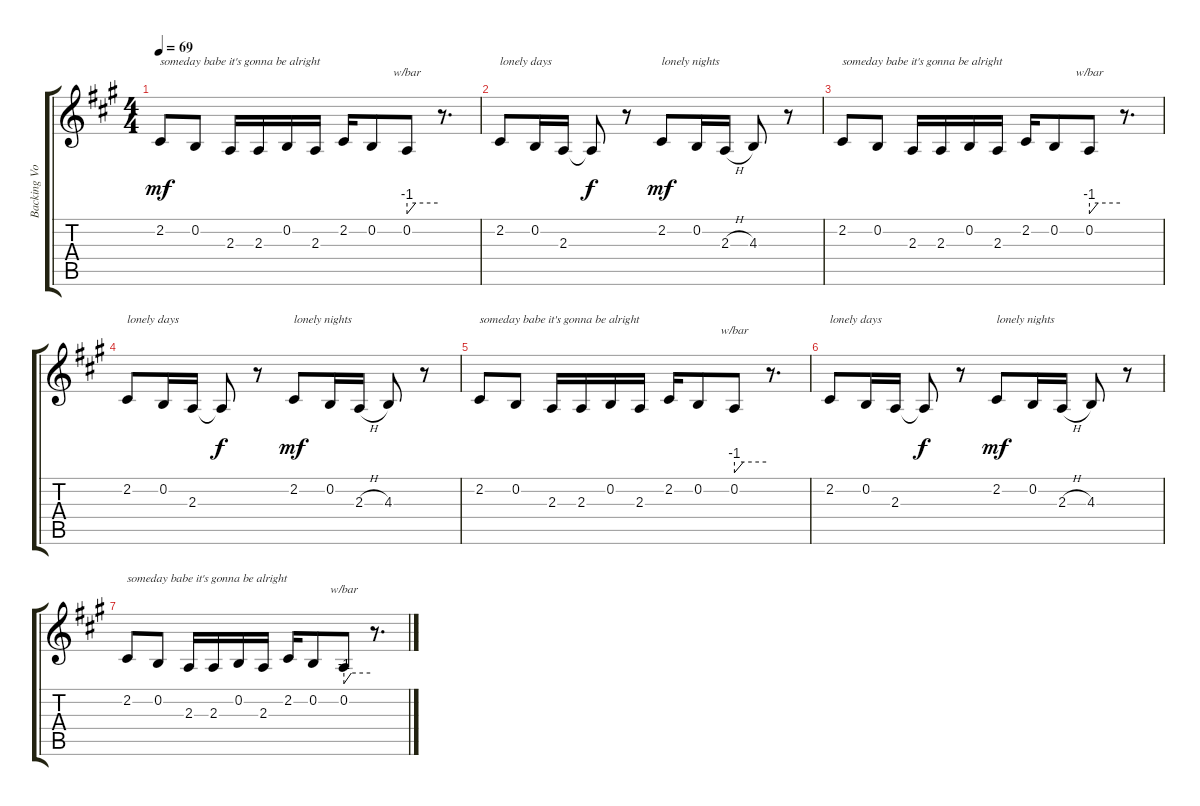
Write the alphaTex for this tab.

\track ("Backing Vox" "Backing Vo") {instrument violin}
\staff {score tabs}
\tuning (E4 B3 G3 D3 A2 E2) {hide}
\ts (4 4)
\tempo 69
\clef g2
\ks f#minor
2.2.8{txt "someday babe it's gonna be alright" dy mf} 0.2.8 2.3.16 2.3.16 0.2.16 2.3.16 2.2.16 0.2.8 0.2.8{tbe (custom default 0 -4 17 0 60 0)} r.8{d} |
2.2.8{txt "lonely days"} 0.2.16 2.3.16 2.3{t}.8{dy f} r.8 2.2.8{txt "lonely nights" dy mf} 0.2.16 2.3{h}.16 4.3.8 r.8 |
2.2.8{txt "someday babe it's gonna be alright"} 0.2.8 2.3.16 2.3.16 0.2.16 2.3.16 2.2.16 0.2.8 0.2.8{tbe (custom default 0 -4 17 0 60 0)} r.8{d} |
2.2.8{txt "lonely days"} 0.2.16 2.3.16 2.3{t}.8{dy f} r.8 2.2.8{txt "lonely nights" dy mf} 0.2.16 2.3{h}.16 4.3.8 r.8 |
2.2.8{txt "someday babe it's gonna be alright"} 0.2.8 2.3.16 2.3.16 0.2.16 2.3.16 2.2.16 0.2.8 0.2.8{tbe (custom default 0 -4 17 0 60 0)} r.8{d} |
2.2.8{txt "lonely days"} 0.2.16 2.3.16 2.3{t}.8{dy f} r.8 2.2.8{txt "lonely nights" dy mf} 0.2.16 2.3{h}.16 4.3.8 r.8 |
2.2.8{txt "someday babe it's gonna be alright"} 0.2.8 2.3.16 2.3.16 0.2.16 2.3.16 2.2.16 0.2.8 0.2.8{tbe (custom default 0 -4 17 0 60 0)} r.8{d}
